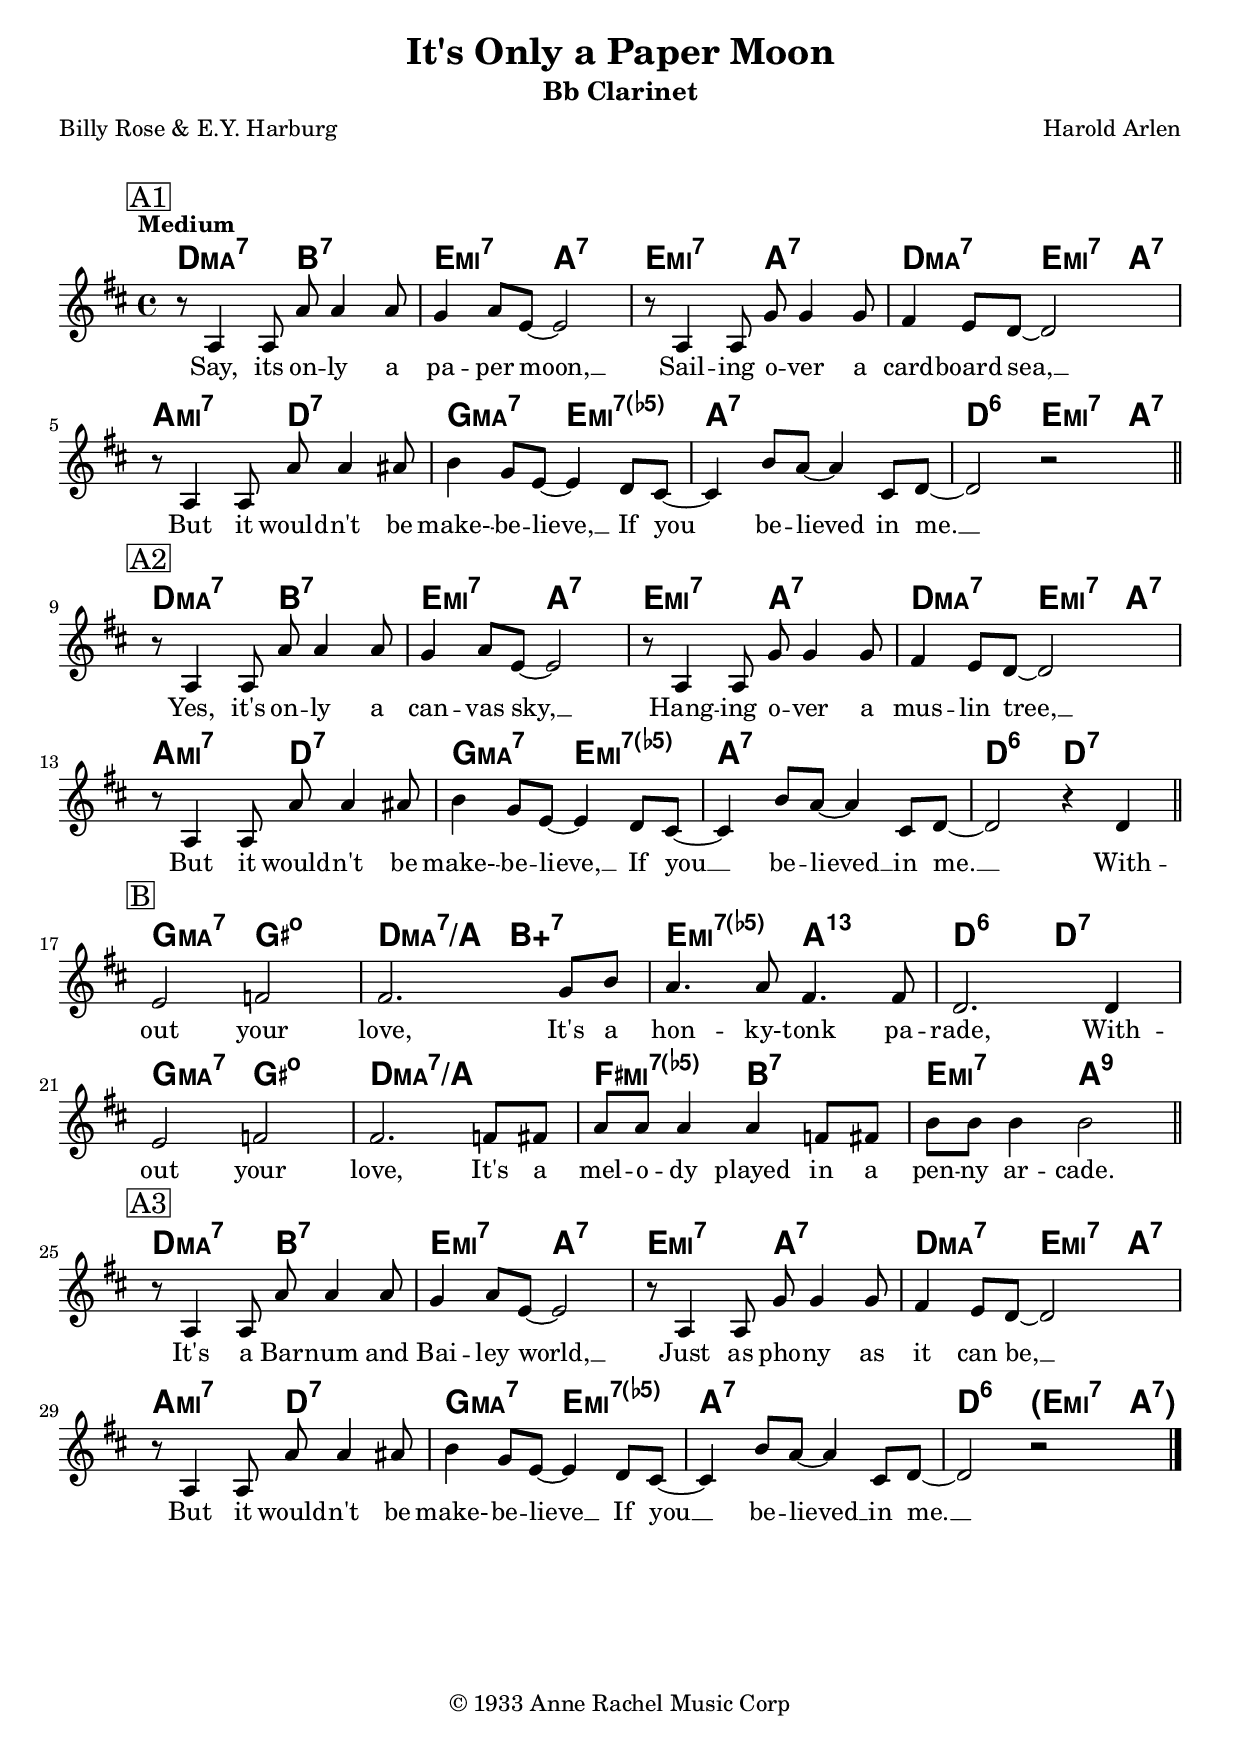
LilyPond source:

\version "2.24.0"

\include "english.ly"

instrument = "Bb Clarinet"
whatKey = d
whatClef = "treble"

%% -*- Mode: LilyPond -*-

\include "lead-sheets.ily"

\header {
  title = "It's Only a Paper Moon"
  subtitle = \instrument
  poet = "Billy Rose & E.Y. Harburg"
  composer = "Harold Arlen"
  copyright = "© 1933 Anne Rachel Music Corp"
}

refrainLyrics = \lyricmode {
Say, its on -- ly a pa -- per moon, __
Sail -- ing o -- ver a card -- board sea, __
But it would -- n't be make- -- be -- lieve, __
If you be -- lieved in me. __
Yes, it's on -- ly a can -- vas sky, __
Hang -- ing o -- ver a mus -- lin tree, __
But it would -- n't be make- -- be -- lieve, __
If you __ be -- lieved __ in me. __
With -- out your love,
It's a hon -- ky- -- tonk pa -- rade,
With -- out your love,
It's a mel -- o -- dy played in a pen -- ny ar -- cade.
It's a Bar -- num and Bai -- ley world, __
Just as pho -- ny as it can be, __
But it would -- n't be make- -- be -- lieve __
If you __ be -- lieved __ in me. __
}

refrainChords = \chordmode {
  g2:maj7 e2:7 a2:m7 d2:7 a2:m7 d2:7 g2:maj7 a4:m7 d4:7
  d2:m7 g2:7 c2:maj7 a2:m7.5- d1:7 g2:6 a4:m7 d4:7

  g2:maj7 e2:7 a2:m7 d2:7 a2:m7 d2:7 g2:maj7 a4:m7 d4:7
  d2:m7 g2:7 c2:maj7 a2:m7.5- d1:7 g2:6 g2:7

  c2:maj7 cs:dim7 g2:maj7/d e2:7.5+ a2:m7.5- d2:13 g2:6 g2:7
  c2:maj7 cs:dim7 g1:maj7/d b2:m7.5- e2:7 a2:m7 d2:9

  g2:maj7 e2:7 a2:m7 d2:7 a2:m7 d2:7 g2:maj7 a4:m7 d4:7
  d2:m7 g2:7 c2:maj7 a2:m7.5- d1:7 g2:6
  \set chordNameFunction = #begin-parenthesis-ignatzek-chord-names 
  a4:m7
  \set chordNameFunction = #end-parenthesis-ignatzek-chord-names 
  d4:7
  \unset chordNameFunction
}

refrainKey = g

refrainMelody = \relative f' {
  \time 4/4
  \key \refrainKey \major
  \clef \whatClef
  \tempo "Medium"

  \mark \markup{ \box "A1" }

  r8 d4 d8 d'8 d4 d8 | c4 d8 a8~ a2 | r8 d,4 d8 c'8 c4 c8 | b4 a8 g8~ g2 |
  r8 d4 d8 d'8 d4 ds8 | e4 c8 a8~ a4 g8 fs8~ | fs4 e'8 d8~ d4 fs,8 g8~ | g2 r2 |

  \bar "||"
  \break

  \mark \markup{ \box "A2" }

  r8 d4 d8 d'8 d4 d8 | c4 d8 a8~ a2 | r8 d,4 d8 c'8 c4 c8 | b4 a8 g8~ g2 |
  r8 d4 d8 d'8 d4 ds8 | e4 c8 a8~ a4 g8 fs8~ | fs4 e'8 d8~ d4 fs,8 g8~ | g2 r4 g4 |

  \bar "||"
  \break

  \mark \markup{ \box "B" }

  a2 bf2 | b2. c8 e8 | d4. d8 b4. b8 | g2. g4 |
  a2 bf2 | b2. as8 b8 | d8 d8 d4 d4 as8 b8 | e8 e8 e4 e2 |
  
  \bar "||"
  \break

  \mark \markup{ \box "A3" }

  r8 d,4 d8 d'8 d4 d8 | c4 d8 a8~ a2 | r8 d,4 d8 c'8 c4 c8 | b4 a8 g8~ g2 |
  r8 d4 d8 d'8 d4 ds8 | e4 c8 a8~ a4 g8 fs8~ | fs4 e'8 d8~ d4 fs,8 g8~ | g2 r2 |

  \bar "|."
}

\include "paper.ily"

\markup {
  % Leave a gap after the header
  \vspace #1
}

\include "refrain.ily"

